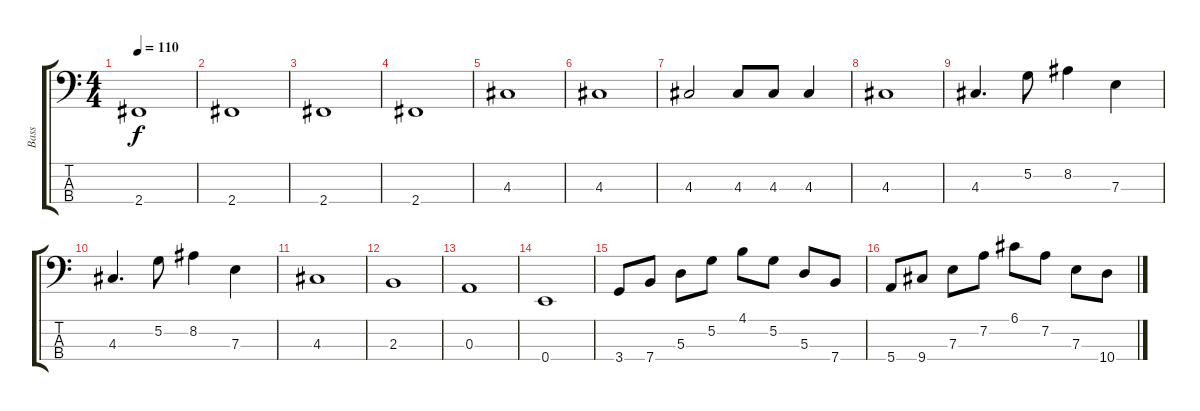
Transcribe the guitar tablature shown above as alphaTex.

\track ("Bass" "Bass") {instrument electricbassfinger}
\staff {score tabs}
\tuning (G2 D2 A1 E1) {hide}
\ts (4 4)
\tempo 110
\clef f4
\ks c
2.4.1{dy f} |
2.4.1 |
2.4.1 |
2.4.1 |
4.3.1 |
4.3.1 |
4.3.2 4.3.8 4.3.8 4.3.4 |
4.3.1 |
4.3.4{d} 5.2.8 8.2.4 7.3.4 |
4.3.4{d} 5.2.8 8.2.4 7.3.4 |
4.3.1 |
2.3.1 |
0.3.1 |
0.4.1 |
3.4.8 7.4.8 5.3.8 5.2.8 4.1.8 5.2.8 5.3.8 7.4.8 |
5.4.8 9.4.8 7.3.8 7.2.8 6.1.8 7.2.8 7.3.8 10.4.8
